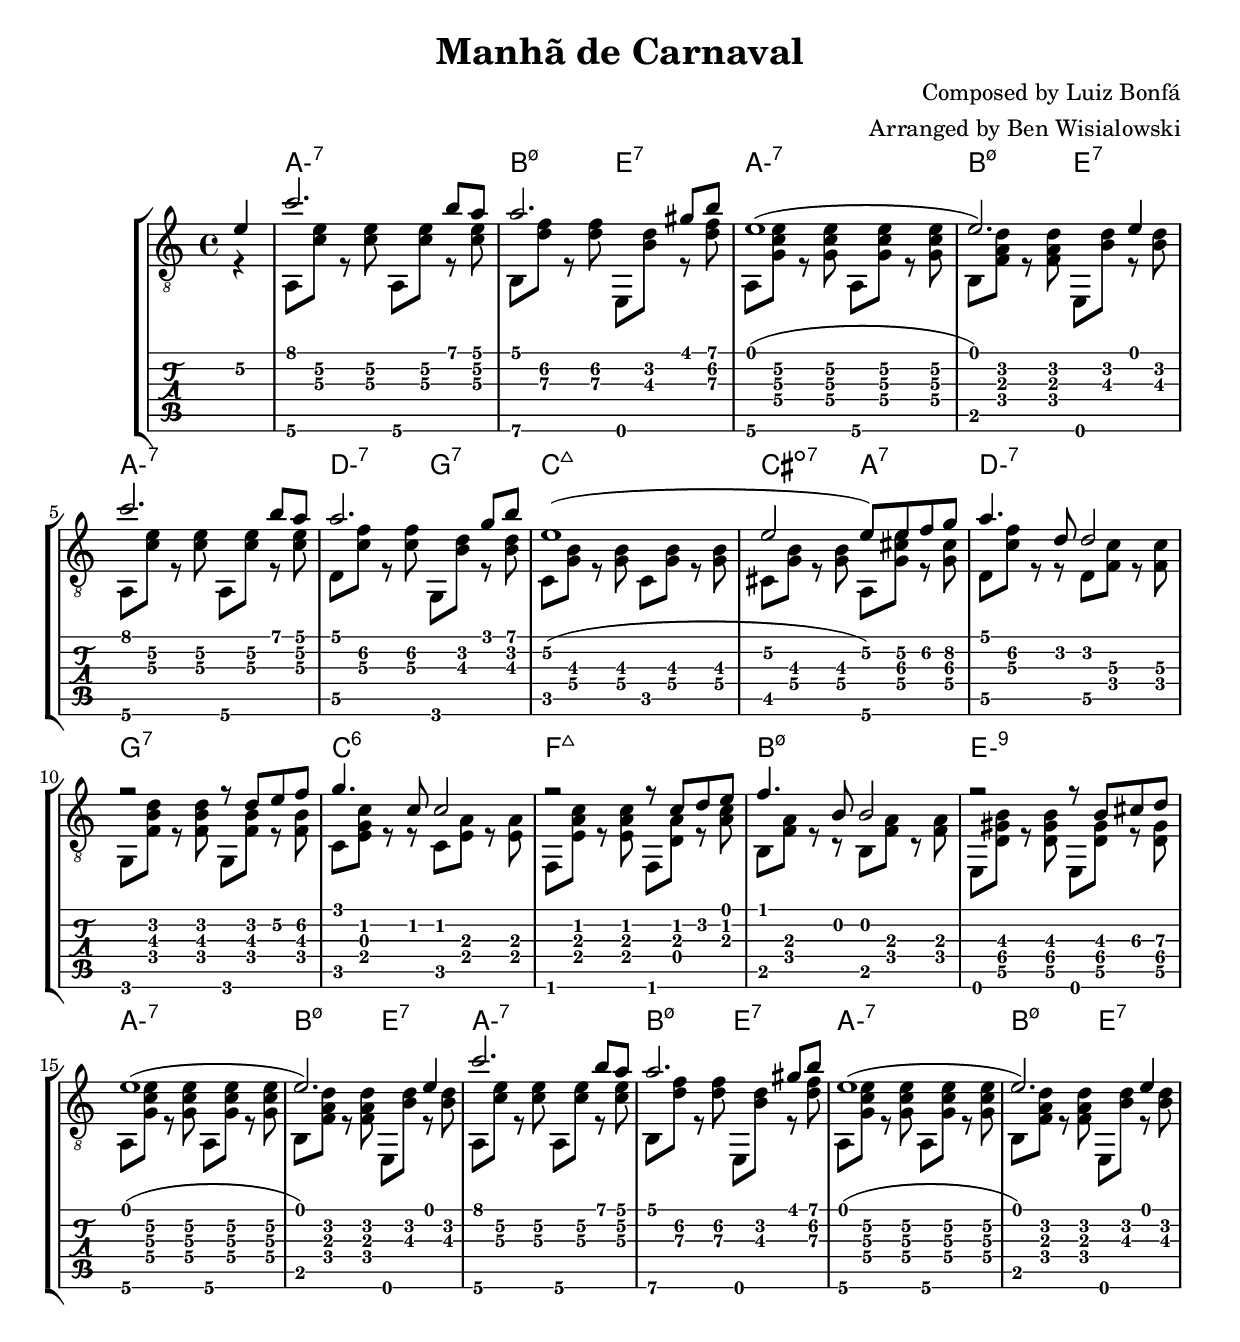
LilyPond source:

\version "2.20.0"

\header {
  title = "Manhã de Carnaval"
  composer = "Composed by Luiz Bonfá"
  arranger = "Arranged by Ben Wisialowski"
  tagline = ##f
}

aMelody  = { c''2. b'8 a'8 } % one measure
beMelody = { a'2. gis'8 b'8 } % one
dgMelody = { a'2. g'8 b'8 } % one
abeMelody = { e'1( e'2.) e'4 } % two
caMelody = { e'1\2( e'2\2 e'8\2) e'8\2 f'8\2 g'8\2 } % two
dMelody  = { a'4. d'8 d'2 } % one
gMelody  = { r2 r8 d'8 e'8\2 f'8\2 } % one
cMelody  = { g'4. c'8 c'2 } % one
fMelody  = { r2 r8 c' d' e' } % one
bMelody  = { f'4. b8 b2 } % one
eMelody  = { r2 r8 b\3 cis'\3 d'\3 }

melody = {
  \time 4/4
  \voiceOne
  \partial 4 e'4\2
  \aMelody
  \beMelody

  \abeMelody

  \aMelody
  \dgMelody
  \caMelody
  \dMelody
  \gMelody
  \cMelody
  \fMelody
  \bMelody
  \eMelody

  \abeMelody

  \aMelody
  \beMelody

  \abeMelody
}

aHarmonyA = { a,8\6 <c'\3 e'\2> r <c'\3 e'\2> }
bHarmonyA = { b,8\6 <d'\3 f'\2> r <d'\3 f'\2> }
eHarmonyA = { e,8 <b\3 d'\2> r <d'\3 f'\2> }

aHarmonyB = { a,8\6 <g c'\3 e'\2> r <g c'\3 e'\2> }
bHarmonyB = { b,8 <f a d'> r <f a d'> }
eHarmonyB = { e,8 <b d'> r <b d'> }

dHarmony = { d8\5 <c'\3 f'\2> r <c'\3 f'\2> }
gHarmony = { g,8 <b\3 d'\2> r <b\3 d'\2> }
cHarmony = { c8 <g\4 b\3> r <g\4 b\3> }
cisHarmony = { cis8 <g\4 b\3> r <g\4 b\3> }
amajHarmony = { a,8\6 <g\4 cis'\3 e'\2> r <g\4 cis'\3> }
dHarmonyB = { d8\5 <c'\3 f'\2> r r d8\5 <f\4 c'\3> r <f\4 c'\3> }
gHarmonyB = { g,8 <f b\3 d'\2> r <f b\3 d'\2> g,8 <f b\3> r <f b\3> }
cHarmonyB = { c8 <e g c'> r r c <e a> r <e a> }
fHarmony = { f,8 <e a c'> r <e a c'> f, <d a> r <a c'> }
bHarmonyC = { b,8 <f a> r r b,8 <f a> r <f a> }
eHarmonyC = { e,8 <d\5 gis\4 b\3> r <d\5 gis\4 b\3> e, <d\5 gis\4> r <d\5 gis\4> }

harmony = {
  \time 4/4
  \voiceTwo
  \partial 4 r4
  \aHarmonyA \aHarmonyA
  \bHarmonyA \eHarmonyA

  \aHarmonyB \aHarmonyB
  \bHarmonyB \eHarmonyB

  \aHarmonyA \aHarmonyA
  \dHarmony \gHarmony
  \cHarmony \cHarmony
  \cisHarmony \amajHarmony
  \dHarmonyB
  \gHarmonyB
  \cHarmonyB
  \fHarmony
  \bHarmonyC
  \eHarmonyC

  \aHarmonyB \aHarmonyB
  \bHarmonyB \eHarmonyB

  \aHarmonyA \aHarmonyA
  \bHarmonyA \eHarmonyA

  \aHarmonyB \aHarmonyB
  \bHarmonyB \eHarmonyB
}

chordsA = \chordmode { a1:m7 b2:m7.5- e2:7 }
%% FIXME e:m9 is minor 7 major 9, really needs to be minor 7 minor (flat) 9
chordsC = \chordmode { a1:m7 d2:m7 g2:7 c1:maj7 cis2:dim7 a2:7 d1:m7 g1:7 c1:6 f1:maj7 b:m7.5- e:m9 }

harmonyChords = {
  \set minorChordModifier = \markup { "-" }
  \partial 4 s4
  \chordsA
  \chordsA
  \chordsC
  \chordsA
  \chordsA
  \chordsA
}


\score {
  \layout { \omit Voice.StringNumber }
  <<
    \new StaffGroup = "tab with traditional" <<
      \new ChordNames {
        \harmonyChords
      }
      \new Staff = "guitar traditional" <<
        \clef "treble_8"
        \context Voice = "melody" \melody
        \context Voice = "harmony" \harmony
      >>
      \new TabStaff = "guitar tab" <<
        \context TabVoice = "melody" \melody
        \context TabVoice = "harmony" \harmony
      >>
    >>
  >>
}